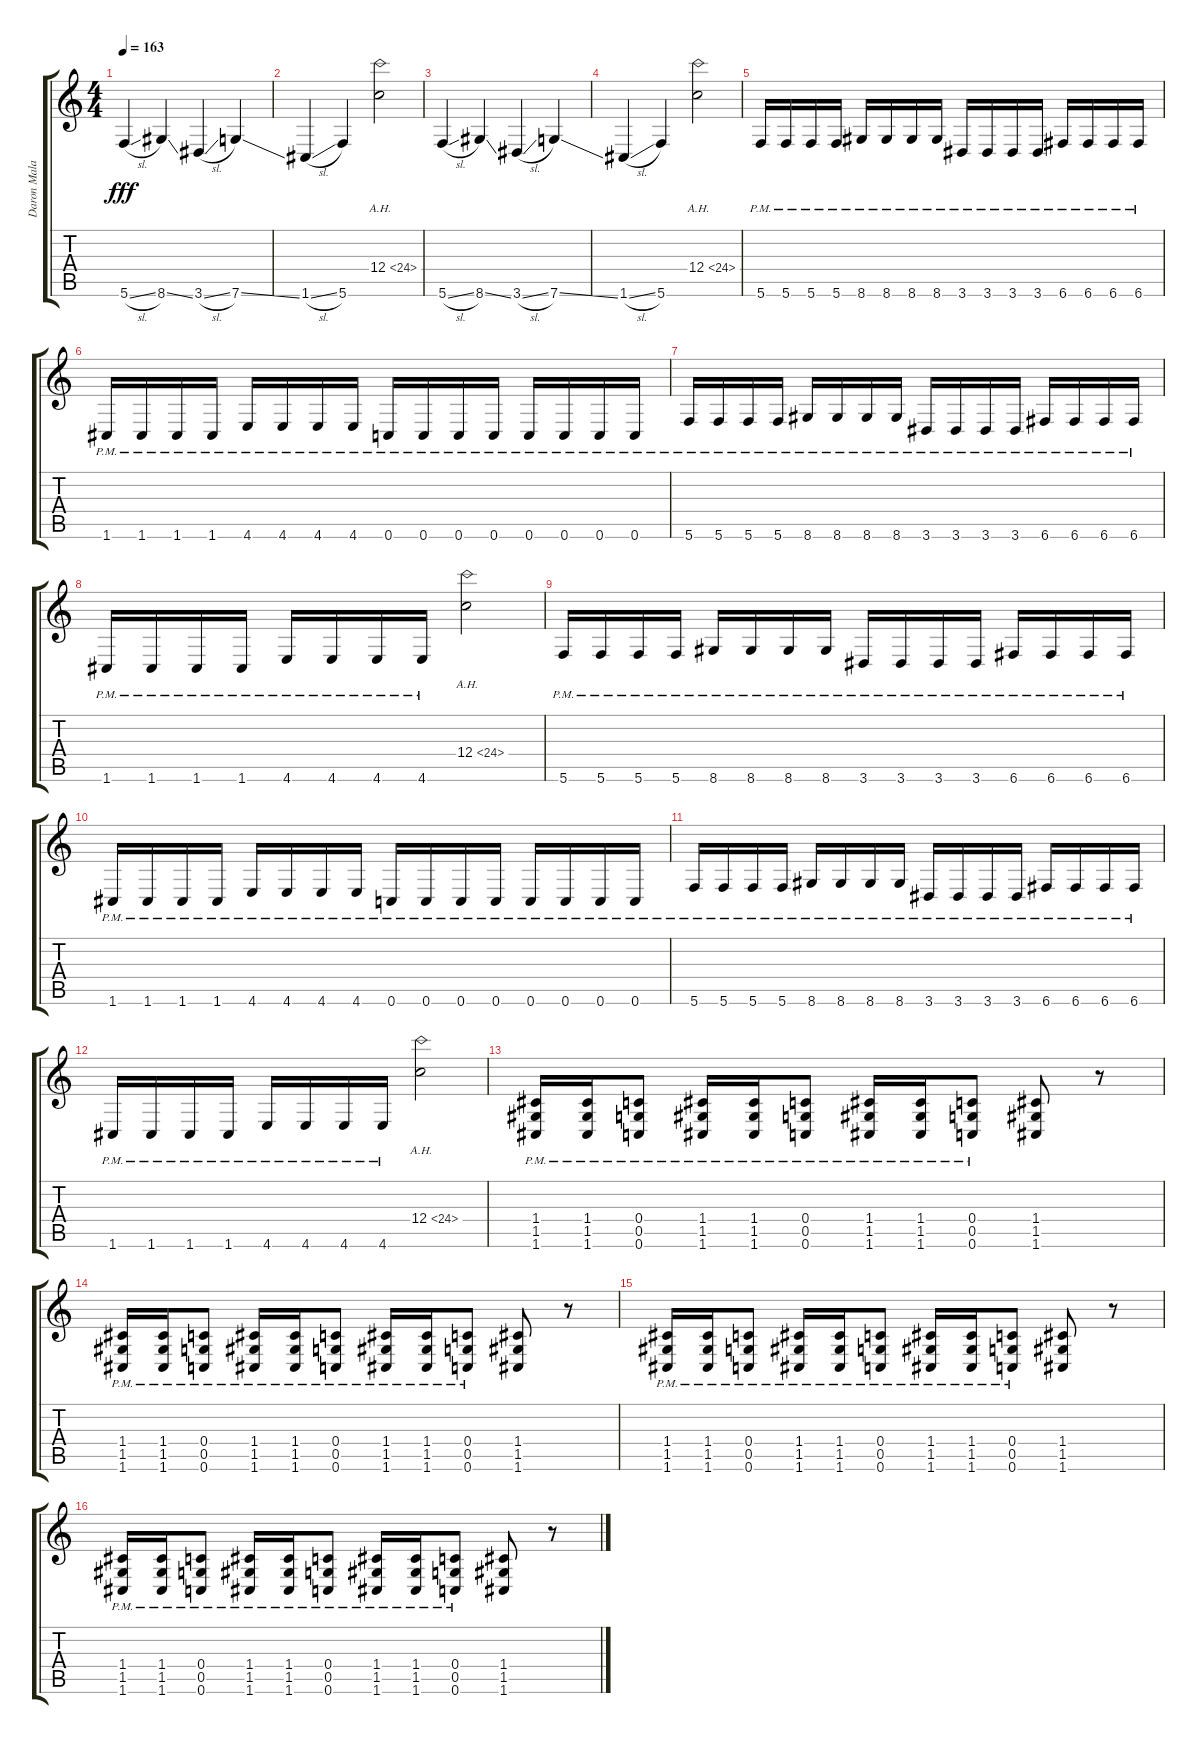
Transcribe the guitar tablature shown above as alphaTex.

\track ("Daron Malakian" "Daron Mala") {instrument overdrivenguitar}
\staff {score tabs}
\tuning (D4 A3 F3 C3 G2 C2) {hide}
\ts (4 4)
\tempo 163
\clef g2
\ks c
5.6{sl}.4{dy fff} 8.6{ss}.4 3.6{sl}.4 7.6{ss}.4 |
1.6{sl}.4 5.6.4 12.4{ah 12}.2 |
5.6{sl}.4 8.6{ss}.4 3.6{sl}.4 7.6{ss}.4 |
1.6{sl}.4 5.6.4 12.4{ah 12}.2 |
5.6{pm}.16 5.6{pm}.16 5.6{pm}.16 5.6{pm}.16 8.6{pm}.16 8.6{pm}.16 8.6{pm}.16 8.6{pm}.16 3.6{pm}.16 3.6{pm}.16 3.6{pm}.16 3.6{pm}.16 6.6{pm}.16 6.6{pm}.16 6.6{pm}.16 6.6{pm}.16 |
1.6{pm}.16 1.6{pm}.16 1.6{pm}.16 1.6{pm}.16 4.6{pm}.16 4.6{pm}.16 4.6{pm}.16 4.6{pm}.16 0.6{pm}.16 0.6{pm}.16 0.6{pm}.16 0.6{pm}.16 0.6{pm}.16 0.6{pm}.16 0.6{pm}.16 0.6{pm}.16 |
5.6{pm}.16 5.6{pm}.16 5.6{pm}.16 5.6{pm}.16 8.6{pm}.16 8.6{pm}.16 8.6{pm}.16 8.6{pm}.16 3.6{pm}.16 3.6{pm}.16 3.6{pm}.16 3.6{pm}.16 6.6{pm}.16 6.6{pm}.16 6.6{pm}.16 6.6{pm}.16 |
1.6{pm}.16 1.6{pm}.16 1.6{pm}.16 1.6{pm}.16 4.6{pm}.16 4.6{pm}.16 4.6{pm}.16 4.6{pm}.16 12.4{ah 12}.2 |
5.6{pm}.16 5.6{pm}.16 5.6{pm}.16 5.6{pm}.16 8.6{pm}.16 8.6{pm}.16 8.6{pm}.16 8.6{pm}.16 3.6{pm}.16 3.6{pm}.16 3.6{pm}.16 3.6{pm}.16 6.6{pm}.16 6.6{pm}.16 6.6{pm}.16 6.6{pm}.16 |
1.6{pm}.16 1.6{pm}.16 1.6{pm}.16 1.6{pm}.16 4.6{pm}.16 4.6{pm}.16 4.6{pm}.16 4.6{pm}.16 0.6{pm}.16 0.6{pm}.16 0.6{pm}.16 0.6{pm}.16 0.6{pm}.16 0.6{pm}.16 0.6{pm}.16 0.6{pm}.16 |
5.6{pm}.16 5.6{pm}.16 5.6{pm}.16 5.6{pm}.16 8.6{pm}.16 8.6{pm}.16 8.6{pm}.16 8.6{pm}.16 3.6{pm}.16 3.6{pm}.16 3.6{pm}.16 3.6{pm}.16 6.6{pm}.16 6.6{pm}.16 6.6{pm}.16 6.6{pm}.16 |
1.6{pm}.16 1.6{pm}.16 1.6{pm}.16 1.6{pm}.16 4.6{pm}.16 4.6{pm}.16 4.6{pm}.16 4.6{pm}.16 12.4{ah 12}.2 |
(1.4{pm} 1.5{pm} 1.6{pm}).16 (1.4{pm} 1.5{pm} 1.6{pm}).16 (0.4{pm} 0.5{pm} 0.6{pm}).8 (1.4{pm} 1.5{pm} 1.6{pm}).16 (1.4{pm} 1.5{pm} 1.6{pm}).16 (0.4{pm} 0.5{pm} 0.6{pm}).8 (1.4{pm} 1.5{pm} 1.6{pm}).16 (1.4{pm} 1.5{pm} 1.6{pm}).16 (0.4{pm} 0.5{pm} 0.6{pm}).8 (1.4 1.5 1.6).8 r.8 |
(1.4{pm} 1.5{pm} 1.6{pm}).16 (1.4{pm} 1.5{pm} 1.6{pm}).16 (0.4{pm} 0.5{pm} 0.6{pm}).8 (1.4{pm} 1.5{pm} 1.6{pm}).16 (1.4{pm} 1.5{pm} 1.6{pm}).16 (0.4{pm} 0.5{pm} 0.6{pm}).8 (1.4{pm} 1.5{pm} 1.6{pm}).16 (1.4{pm} 1.5{pm} 1.6{pm}).16 (0.4{pm} 0.5{pm} 0.6{pm}).8 (1.4 1.5 1.6).8 r.8 |
(1.4{pm} 1.5{pm} 1.6{pm}).16 (1.4{pm} 1.5{pm} 1.6{pm}).16 (0.4{pm} 0.5{pm} 0.6{pm}).8 (1.4{pm} 1.5{pm} 1.6{pm}).16 (1.4{pm} 1.5{pm} 1.6{pm}).16 (0.4{pm} 0.5{pm} 0.6{pm}).8 (1.4{pm} 1.5{pm} 1.6{pm}).16 (1.4{pm} 1.5{pm} 1.6{pm}).16 (0.4{pm} 0.5{pm} 0.6{pm}).8 (1.4 1.5 1.6).8 r.8 |
(1.4{pm} 1.5{pm} 1.6{pm}).16 (1.4{pm} 1.5{pm} 1.6{pm}).16 (0.4{pm} 0.5{pm} 0.6{pm}).8 (1.4{pm} 1.5{pm} 1.6{pm}).16 (1.4{pm} 1.5{pm} 1.6{pm}).16 (0.4{pm} 0.5{pm} 0.6{pm}).8 (1.4{pm} 1.5{pm} 1.6{pm}).16 (1.4{pm} 1.5{pm} 1.6{pm}).16 (0.4{pm} 0.5{pm} 0.6{pm}).8 (1.4 1.5 1.6).8 r.8
